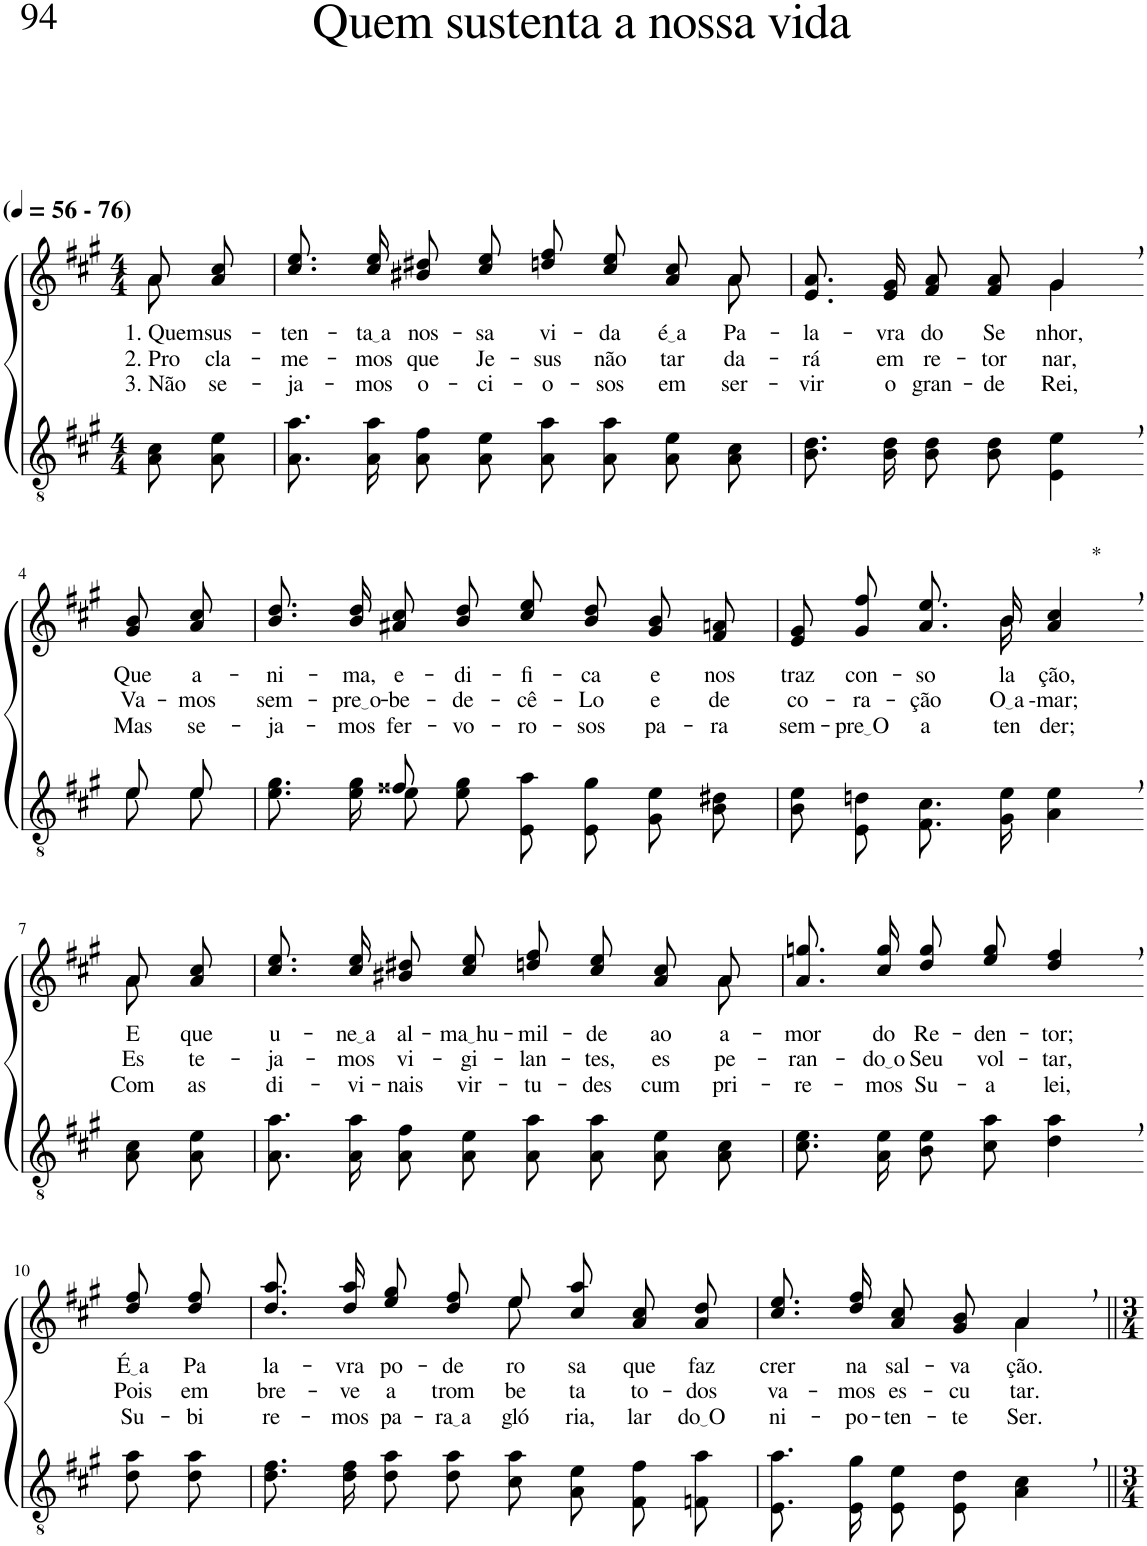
**kern	**kern	**text	**text	**text
*part2	*part1	*part1	*part1	*part1
*staff2	*staff1	*staff1	*staff1	*staff1
*I"Parte III e IV	*I"Parte I e II	*	*	*
*clefGv2	*clefG2	*	*	*
*Trd5c9	*Trd5c9	*	*	*
*k[f#c#g#]	*k[f#c#g#]	*	*	*
*M4/4	*M4/4	*	*	*
*MM56	*MM56	*	*	*
=1	=1	=1	=1	=1
*	*^	*	*	*
!	!LO:TX:a:B:t=(	!	!	!	!
!	!LO:TX:a:B:t=- 76)	!	!	!	!
!	!	!	!LO:LY:b	!LO:LY:b	!LO:LY:b
8A\ 8c#\L	8a\L	8a\	1. Quem	2. Pro-	3. Não
!	!	!	!LO:LY:b	!LO:LY:b	!LO:LY:b
8A\ 8e\J	8a\ 8cc#\J	8ryy	sus-	-cla-	se-
=2	=2	=2	=2	=2	=2
!	!	!	!LO:LY:b	!LO:LY:b	!LO:LY:b
8.A\ 8.a\L	8.cc#\ 8.ee\L	2..ryy	-ten-	-me-	-ja-
!	!	!	!LO:LY:b	!LO:LY:b	!LO:LY:b
16A\ 16a\Jk	16cc#\ 16ee\Jk	.	ta a	-mos	-mos
!	!	!	!LO:LY:b	!LO:LY:b	!LO:LY:b
8A\ 8f#\L	8b#X\ 8dd#X\L	.	nos-	que	o-
!	!	!	!LO:LY:b	!LO:LY:b	!LO:LY:b
8A\ 8e\J	8cc#\ 8ee\J	.	-sa	Je-	-ci-
!	!	!	!LO:LY:b	!LO:LY:b	!LO:LY:b
8A\ 8a\L	8ddn\ 8ff#\L	.	vi-	-sus	-o-
!	!	!	!LO:LY:b	!LO:LY:b	!LO:LY:b
8A\ 8a\J	8cc#\ 8ee\J	.	-da	não	-sos
!	!	!	!LO:LY:b	!LO:LY:b	!LO:LY:b
8A\ 8e\L	8a/ 8cc#/L	.	é a	tar-	em
!	!	!	!LO:LY:b	!LO:LY:b	!LO:LY:b
8A\ 8c#\J	8a/J	8a\	Pa-	-da-	ser-
=3	=3	=3	=3	=3	=3
!	!	!	!LO:LY:b	!LO:LY:b	!LO:LY:b
8.B\ 8.d\L	2ryy	8.e/ 8.a/L	-la-	-rá	-vir
!	!	!	!LO:LY:b	!LO:LY:b	!LO:LY:b
16B\ 16d\Jk	.	16e/ 16g#/Jk	-vra	em	o
!	!	!	!LO:LY:b	!LO:LY:b	!LO:LY:b
8B\ 8d\L	.	8f#/ 8a/L	do	re-	gran-
!	!	!	!LO:LY:b	!LO:LY:b	!LO:LY:b
8B\ 8d\J	.	8f#/ 8a/J	Se-	-tor-	-de
!	!	!	!LO:LY:b	!LO:LY:b	!LO:LY:b
4E\, 4e\,	4g#,\	4g#/	-nhor,	-nar,	Rei,
!!LO:LB:g=z
=4-	=4-	=4-	=4-	=4-	=4-
*^	*	*	*	*	*
!	!	!	!	!LO:LY:b	!LO:LY:b	!LO:LY:b
*	*	*v	*v	*	*	*
8e/L	8e\L	8g#/ 8b/L	Que	Va-	Mas
!	!	!	!LO:LY:b	!LO:LY:b	!LO:LY:b
8e/J	8e\J	8a/ 8cc#/J	a-	-mos	se-
=5	=5	=5	=5	=5	=5
!	!	!	!LO:LY:b	!LO:LY:b	!LO:LY:b
4ryy	8.e\ 8.g#\L	8.b\ 8.dd\L	-ni-	sem-	-ja-
!	!	!	!LO:LY:b	!LO:LY:b	!LO:LY:b
.	16e\ 16g#\Jk	16b\ 16dd\Jk	-ma,	pre o	-mos
!	!	!	!LO:LY:b	!LO:LY:b	!LO:LY:b
8f##X/	8e\L	8a#X\ 8cc#\L	e-	-be-	fer-
!	!	!	!LO:LY:b	!LO:LY:b	!LO:LY:b
2ryy	8e\ 8g#\J	8b\ 8dd\J	-di-	-de-	-vo-
!	!	!	!LO:LY:b	!LO:LY:b	!LO:LY:b
.	8E\ 8a\L	8cc#\ 8ee\L	-fi-	-cê-	-ro-
!	!	!	!LO:LY:b	!LO:LY:b	!LO:LY:b
.	8E\ 8g#\J	8b\ 8dd\J	-ca	-Lo	-sos
!	!	!	!LO:LY:b	!LO:LY:b	!LO:LY:b
.	8G#\ 8e\L	8g#/ 8b/L	e	e	pa-
!	!	!	!LO:LY:b	!LO:LY:b	!LO:LY:b
8ryy	8B\ 8d#X\J	8f#/ 8an/J	nos	de	-ra
=6	=6	=6	=6	=6	=6
*	*	*^	*	*	*
!	!	!	!	!LO:LY:b	!LO:LY:b	!LO:LY:b
*v	*v	*	*	*	*	*
8B\ 8e\L	4..ryy	8e\ 8g#\L	traz	co-	sem-
!	!	!	!LO:LY:b	!LO:LY:b	!LO:LY:b
8E\ 8dn\J	.	8g#\ 8ff#\J	con-	-ra-	pre O
!	!	!	!LO:LY:b	!LO:LY:b	!LO:LY:b
8.F#\ 8.c#\L	.	8.a/ 8.ee/L	-so-	-ção	a-
!	!	!	!LO:LY:b	!LO:LY:b	!LO:LY:b
16G#\ 16e\Jk	16b\	16b/Jk	-la-	O a	-ten-
!	!LO:TX:a:t=*	!	!	!	!
!	!	!	!LO:LY:b	!LO:LY:b	!LO:LY:b
4A\, 4e\,	4ryy	4a/ 4cc#/	-ção,	-mar;	-der;
!!LO:LB:g=z	!!
=7-	=7-	=7-	=7-	=7-	=7-
!	!	!	!LO:LY:b	!LO:LY:b	!LO:LY:b
8A\ 8c#\L	8a\L	8a\	E	Es-	Com
!	!	!	!LO:LY:b	!LO:LY:b	!LO:LY:b
8A\ 8e\J	8a\ 8cc#\J	8ryy	que	-te-	as
=8	=8	=8	=8	=8	=8
!	!	!	!LO:LY:b	!LO:LY:b	!LO:LY:b
8.A\ 8.a\L	8.cc#\ 8.ee\L	2..ryy	u-	-ja-	di-
!	!	!	!LO:LY:b	!LO:LY:b	!LO:LY:b
16A\ 16a\Jk	16cc#\ 16ee\Jk	.	ne a	-mos	-vi-
!	!	!	!LO:LY:b	!LO:LY:b	!LO:LY:b
8A\ 8f#\L	8b#X\ 8dd#X\L	.	al-	vi-	-nais
!	!	!	!LO:LY:b	!LO:LY:b	!LO:LY:b
8A\ 8e\J	8cc#\ 8ee\J	.	ma hu	-gi-	vir-
!	!	!	!LO:LY:b	!LO:LY:b	!LO:LY:b
8A\ 8a\L	8ddn\ 8ff#\L	.	-mil-	-lan-	-tu-
!	!	!	!LO:LY:b	!LO:LY:b	!LO:LY:b
8A\ 8a\J	8cc#\ 8ee\J	.	-de	-tes,	-des
!	!	!	!LO:LY:b	!LO:LY:b	!LO:LY:b
8A\ 8e\L	8a/ 8cc#/L	.	ao	es-	cum-
!	!	!	!LO:LY:b	!LO:LY:b	!LO:LY:b
8A\ 8c#\J	8a/J	8a\	a-	-pe-	-pri-
=9	=9	=9	=9	=9	=9
!	!	!	!LO:LY:b	!LO:LY:b	!LO:LY:b
*	*v	*v	*	*	*
8.c#\ 8.e\L	8.a\ 8.ggn\L	-mor	-ran-	-re-
!	!	!LO:LY:b	!LO:LY:b	!LO:LY:b
16A\ 16e\Jk	16cc#\ 16gg\Jk	do	do o	-mos
!	!	!LO:LY:b	!LO:LY:b	!LO:LY:b
8B\ 8e\L	8dd\ 8gg\L	Re-	Seu	Su-
!	!	!LO:LY:b	!LO:LY:b	!LO:LY:b
8c#\ 8a\J	8ee\ 8gg\J	-den-	vol-	-a
!	!	!LO:LY:b	!LO:LY:b	!LO:LY:b
4d\, 4a\,	4dd/, 4ff#/,	-tor;	-tar,	lei,
!!LO:LB:g=z
=10-	=10-	=10-	=10-	=10-
!	!	!LO:LY:b	!LO:LY:b	!LO:LY:b
8d\ 8a\L	8dd\ 8ff#\L	É a	Pois	Su-
!	!	!LO:LY:b	!LO:LY:b	!LO:LY:b
8d\ 8a\J	8dd\ 8ff#\J	Pa-	em	-bi-
=11	=11	=11	=11	=11
*	*^	*	*	*
!	!	!	!LO:LY:b	!LO:LY:b	!LO:LY:b
8.d\ 8.f#\L	2ryy	8.dd\ 8.aa\L	-la-	bre-	-re-
!	!	!	!LO:LY:b	!LO:LY:b	!LO:LY:b
16d\ 16f#\Jk	.	16dd\ 16aa\Jk	-vra	-ve	-mos
!	!	!	!LO:LY:b	!LO:LY:b	!LO:LY:b
8d\ 8a\L	.	8ee\ 8gg#\L	po-	a	pa-
!	!	!	!LO:LY:b	!LO:LY:b	!LO:LY:b
8d\ 8a\J	.	8dd\ 8ff#\J	-de-	trom-	ra a
!	!	!	!LO:LY:b	!LO:LY:b	!LO:LY:b
8c#\ 8a\L	8ee\	8ee\L	-ro-	-be-	gló-
!	!	!	!LO:LY:b	!LO:LY:b	!LO:LY:b
8A\ 8e\J	4.ryy	8cc#\ 8aa\J	-sa	-ta	-ria,
!	!	!	!LO:LY:b	!LO:LY:b	!LO:LY:b
8F#\ 8f#\L	.	8a\ 8cc#\L	que	to-	lar
!	!	!	!LO:LY:b	!LO:LY:b	!LO:LY:b
8Fn\ 8a\J	.	8a\ 8dd\J	faz	-dos	do O
=12	=12	=12	=12	=12	=12
!	!	!	!LO:LY:b	!LO:LY:b	!LO:LY:b
8.E\ 8.a\L	8.cc#\ 8.ee\L	2ryy	crer	va-	-ni-
!	!	!	!LO:LY:b	!LO:LY:b	!LO:LY:b
16E\ 16g#\Jk	16dd\ 16ff#\Jk	.	na	-mos	-po-
!	!	!	!LO:LY:b	!LO:LY:b	!LO:LY:b
8E/ 8e/L	8a/ 8cc#/L	.	sal-	es-	-ten-
!	!	!	!LO:LY:b	!LO:LY:b	!LO:LY:b
8E/ 8d/J	8g#/ 8b/J	.	-va-	-cu-	-te
!	!	!	!LO:LY:b	!LO:LY:b	!LO:LY:b
4A\, 4c#\,	4a,/	4a\	-ção.	-tar.	Ser.
*	*v	*v	*	*	*
=||	=||	=||	=||	=||
*-	*-	*-	*-	*-
